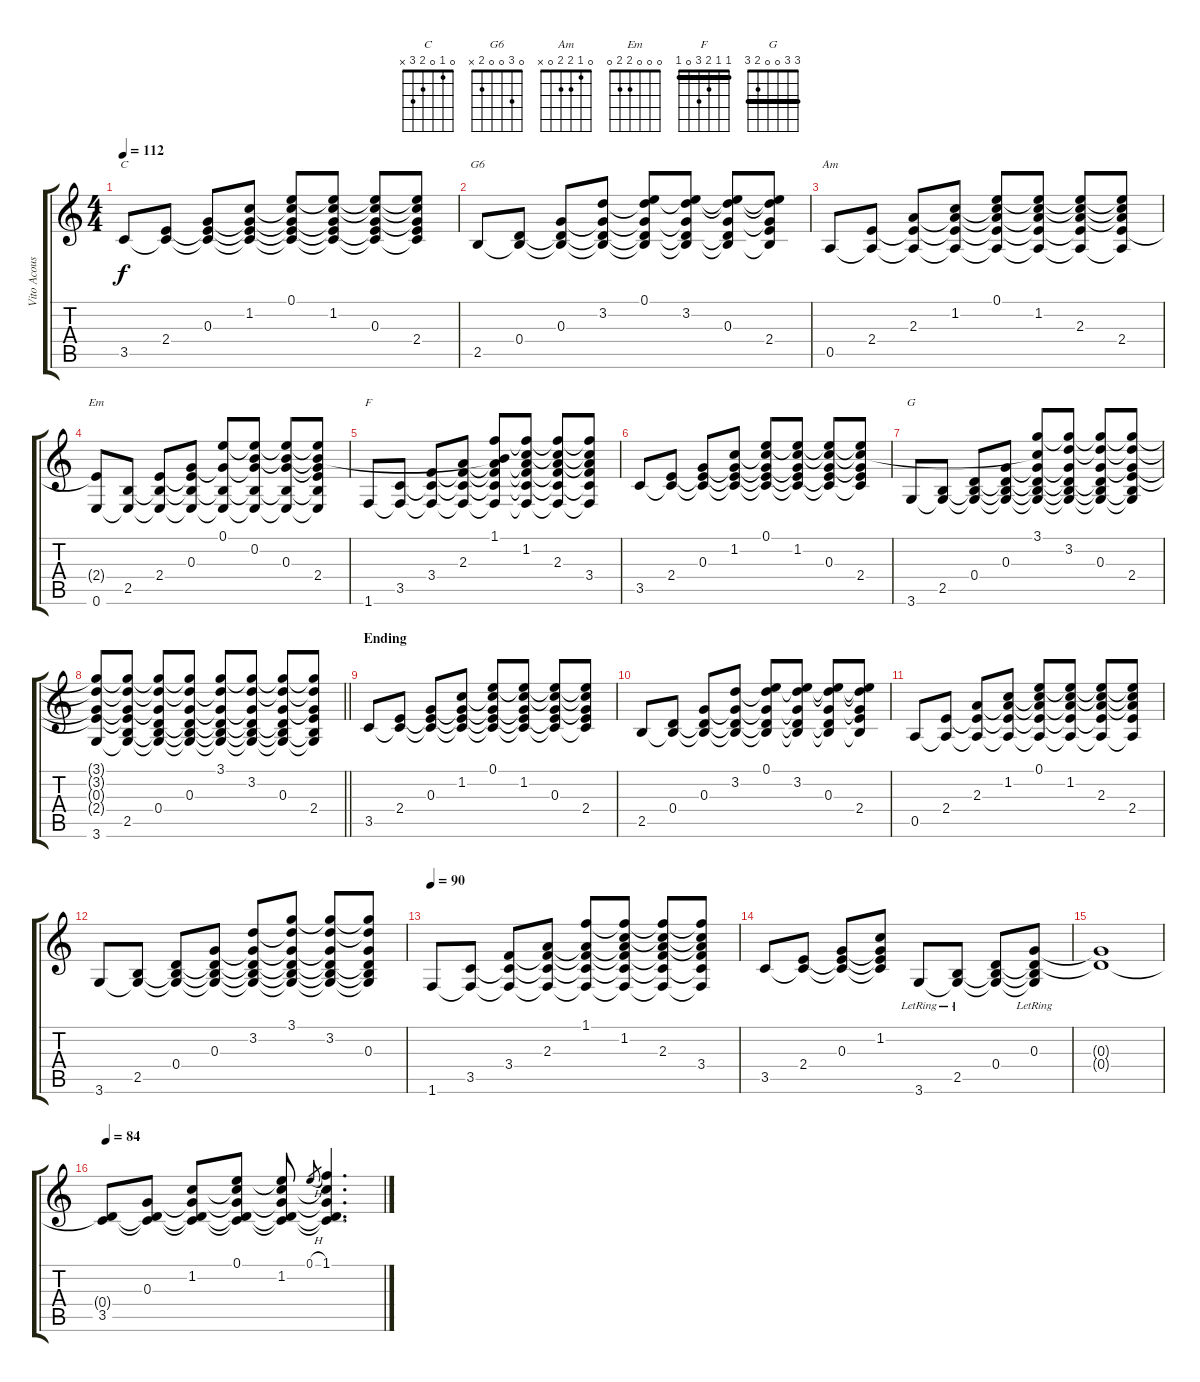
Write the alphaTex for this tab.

\track ("Vito Acoustic Guitar" "Vito Acous") {instrument acousticguitarsteel}
\staff {score tabs}
\tuning (E4 B3 G3 D3 A2 E2) {hide}
\chord ("C" 0 1 0 2 3 x)
\chord ("G6" 0 3 0 0 2 x)
\chord ("Am" 0 1 2 2 0 x)
\chord ("Em" 0 0 0 2 2 0)
\chord ("F" 1 1 2 3 0 1) {barre 1}
\chord ("G" 3 3 0 0 2 3) {barre 3}
\ts (4 4)
\tempo 112
\clef g2
\ks c
3.5.8{ch "C" dy f} (2.4 3.5{t}).8 (0.3 2.4{t} 3.5{t}).8 (1.2 0.3{t} 2.4{t} 3.5{t}).8 (0.1 1.2{t} 0.3{t} 2.4{t} 3.5{t}).8 (0.1{t} 1.2 0.3{t} 2.4{t} 3.5{t}).8 (0.1{t} 1.2{t} 0.3 2.4{t} 3.5{t}).8 (0.1{t} 1.2{t} 0.3{t} 2.4 3.5{t}).8 |
2.5.8{ch "G6"} (0.4 2.5{t}).8 (0.3 0.4{t} 2.5{t}).8 (3.2 0.3{t} 0.4{t} 2.5{t}).8 (0.1 3.2{t} 0.3{t} 0.4{t} 2.5{t}).8 (0.1{t} 3.2 0.3{t} 0.4{t} 2.5{t}).8 (0.1{t} 3.2{t} 0.3 0.4{t} 2.5{t}).8 (0.1{t} 3.2{t} 0.3{t} 2.4 2.5{t}).8 |
0.5.8{ch "Am"} (2.4 0.5{t}).8 (2.3 2.4{t} 0.5{t}).8 (1.2 2.3{t} 2.4{t} 0.5{t}).8 (0.1 1.2{t} 2.3{t} 2.4{t} 0.5{t}).8 (0.1{t} 1.2 2.3{t} 2.4{t} 0.5{t}).8 (0.1{t} 1.2{t} 2.3 2.4{t} 0.5{t}).8 (0.1{t} 1.2{t} 2.3{t} 2.4 0.5{t}).8 |
(2.4{t} 0.6).8{ch "Em"} (2.5 0.6{t}).8 (2.4 2.5{t} 0.6{t}).8 (0.3 2.4{t} 2.5{t} 0.6{t}).8 (0.1 0.3{t} 2.5{t} 0.6{t}).8 (0.1{t} 0.2 0.3{t} 2.5{t} 0.6{t}).8 (0.1{t} 0.2{t} 0.3 2.5{t} 0.6{t}).8 (0.1{t} 0.2{t} 0.3{t} 2.4 2.5{t} 0.6{t}).8 |
1.6.8{ch "F"} (3.5 1.6{t}).8 (3.4 3.5{t} 1.6{t}).8 (2.3 3.4{t} 3.5{t} 1.6{t}).8 (1.1 0.2{t} 2.3{t} 3.4{t} 3.5{t} 1.6{t}).8 (1.1{t} 1.2 2.3{t} 3.4{t} 3.5{t} 1.6{t}).8 (1.1{t} 1.2{t} 2.3 3.4{t} 3.5{t} 1.6{t}).8 (1.1{t} 1.2{t} 2.3{t} 3.4 3.5{t} 1.6{t}).8 |
3.5.8 (2.4 3.5{t}).8 (0.3 2.4{t} 3.5{t}).8 (1.2 0.3{t} 2.4{t} 3.5{t}).8 (0.1 1.2{t} 0.3{t} 2.4{t} 3.5{t}).8 (0.1{t} 1.2 0.3{t} 2.4{t} 3.5{t}).8 (0.1{t} 1.2{t} 0.3 2.4{t} 3.5{t}).8 (0.1{t} 1.2{t} 0.3{t} 2.4 3.5{t}).8 |
3.6.8{ch "G"} (2.5 3.6{t}).8 (0.4 2.5{t} 3.6{t}).8 (0.3 0.4{t} 2.5{t} 3.6{t}).8 (3.1 1.2{t} 0.3{t} 0.4{t} 2.5{t} 3.6{t}).8 (3.1{t} 3.2 0.3{t} 0.4{t} 2.5{t} 3.6{t}).8 (3.1{t} 3.2{t} 0.3 0.4{t} 2.5{t} 3.6{t}).8 (3.1{t} 3.2{t} 0.3{t} 2.4 2.5{t} 3.6{t}).8 |
\barLineRight lightlight
(3.1{t} 3.2{t} 0.3{t} 2.4{t} 3.6).8 (3.1{t} 3.2{t} 0.3{t} 2.4{t} 2.5 3.6{t}).8 (3.1{t} 3.2{t} 0.3{t} 0.4 2.5{t} 3.6{t}).8 (3.1{t} 3.2{t} 0.3 0.4{t} 2.5{t} 3.6{t}).8 (3.1 3.2{t} 0.3{t} 0.4{t} 2.5{t} 3.6{t}).8 (3.1{t} 3.2 0.3{t} 0.4{t} 2.5{t} 3.6{t}).8 (3.1{t} 3.2{t} 0.3 0.4{t} 2.5{t} 3.6{t}).8 (3.1{t} 3.2{t} 0.3{t} 2.4 2.5{t} 3.6{t}).8 |
\section ("" "Ending")
3.5.8 (2.4 3.5{t}).8 (0.3 2.4{t} 3.5{t}).8 (1.2 0.3{t} 2.4{t} 3.5{t}).8 (0.1 1.2{t} 0.3{t} 2.4{t} 3.5{t}).8 (0.1{t} 1.2 0.3{t} 2.4{t} 3.5{t}).8 (0.1{t} 1.2{t} 0.3 2.4{t} 3.5{t}).8 (0.1{t} 1.2{t} 0.3{t} 2.4 3.5{t}).8 |
2.5.8 (0.4 2.5{t}).8 (0.3 0.4{t} 2.5{t}).8 (3.2 0.3{t} 0.4{t} 2.5{t}).8 (0.1 3.2{t} 0.3{t} 0.4{t} 2.5{t}).8 (0.1{t} 3.2 0.3{t} 0.4{t} 2.5{t}).8 (0.1{t} 3.2{t} 0.3 0.4{t} 2.5{t}).8 (0.1{t} 3.2{t} 0.3{t} 2.4 2.5{t}).8 |
0.5.8 (2.4 0.5{t}).8 (2.3 2.4{t} 0.5{t}).8 (1.2 2.3{t} 2.4{t} 0.5{t}).8 (0.1 1.2{t} 2.3{t} 2.4{t} 0.5{t}).8 (0.1{t} 1.2 2.3{t} 2.4{t} 0.5{t}).8 (0.1{t} 1.2{t} 2.3 2.4{t} 0.5{t}).8 (0.1{t} 1.2{t} 2.3{t} 2.4 0.5{t}).8 |
3.6.8 (2.5 3.6{t}).8 (0.4 2.5{t} 3.6{t}).8 (0.3 0.4{t} 2.5{t} 3.6{t}).8 (3.2 0.3{t} 0.4{t} 2.5{t} 3.6{t}).8 (3.1 3.2{t} 0.3{t} 0.4{t} 2.5{t} 3.6{t}).8 (3.1{t} 3.2 0.3{t} 0.4{t} 2.5{t} 3.6{t}).8 (3.1{t} 3.2{t} 0.3 0.4{t} 2.5{t} 3.6{t}).8 |
\tempo 90
1.6.8 (3.5 1.6{t}).8 (3.4 3.5{t} 1.6{t}).8 (2.3 3.4{t} 3.5{t} 1.6{t}).8 (1.1 2.3{t} 3.4{t} 3.5{t} 1.6{t}).8 (1.1{t} 1.2 2.3{t} 3.4{t} 3.5{t} 1.6{t}).8 (1.1{t} 1.2{t} 2.3 3.4{t} 3.5{t} 1.6{t}).8 (1.1{t} 1.2{t} 2.3{t} 3.4 3.5{t} 1.6{t}).8 |
3.5.8 (2.4 3.5{t}).8 (0.3 2.4{t} 3.5{t}).8 (1.2 0.3{t} 2.4{t} 3.5{t}).8 3.6{lr}.8 (2.5{lr} 3.6{t}).8 (0.4 2.5{t} 3.6{t}).8 (0.3{lr} 0.4{t} 2.5{t} 3.6{t}).8 |
(0.3{t} 0.4{t}).1 |
\tempo 84
(0.4{t} 3.5).8 (0.3 0.4{t} 3.5{t}).8 (1.2 0.3{t} 0.4{t} 3.5{t}).8 (0.1 1.2{t} 0.3{t} 0.4{t} 3.5{t}).8 (0.1{t} 1.2 0.3{t} 0.4{t} 3.5{t}).8 0.1{h}.8{gr} (1.1 1.2{t} 0.3{t} 0.4{t} 3.5{t}).4{d}
